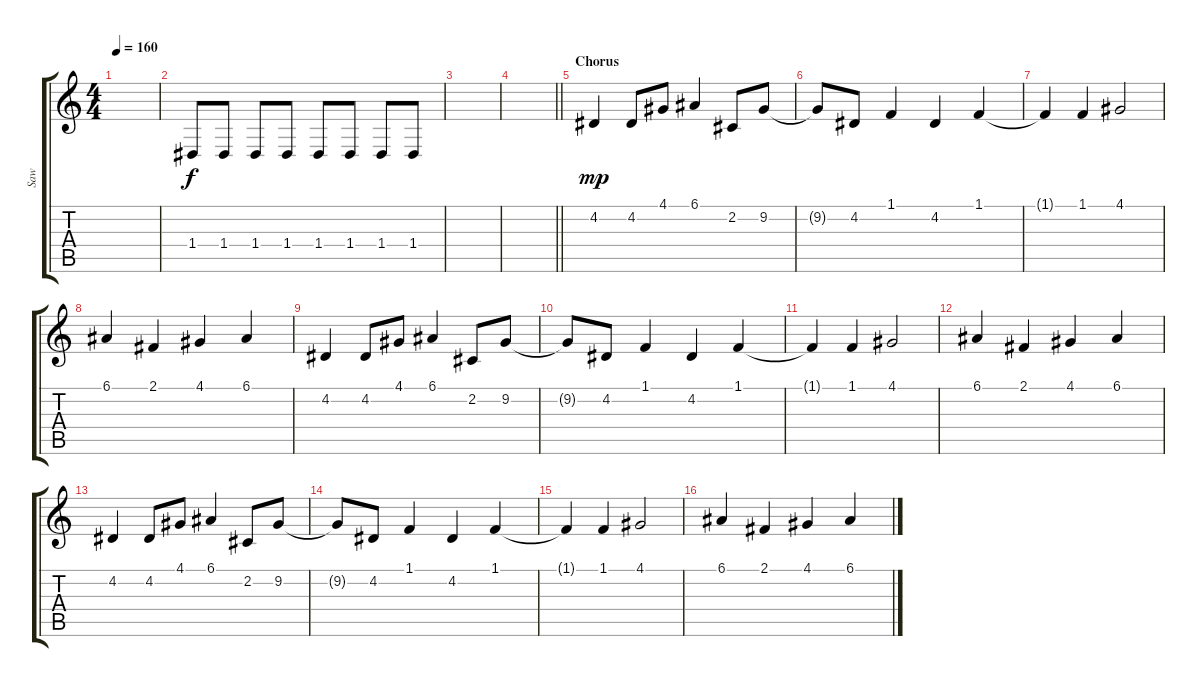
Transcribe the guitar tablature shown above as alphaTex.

\track ("Saw" "Saw") {instrument lead2sawtooth}
\staff {score tabs}
\tuning (E4 B3 G3 D3 A2 E2) {hide}
\ts (4 4)
\tempo 160
\clef g2
\ks c
|
1.4.8{balance 8} 1.4.8 1.4.8{balance 10} 1.4.8 1.4.8{balance 12} 1.4.8 1.4.8{balance 14} 1.4.8 |
|
\barLineRight lightlight
|
\section ("" "Chorus")
4.2.4{dy mp} 4.2.8 4.1.8 6.1.4 2.2.8 9.2.8 |
9.2{t}.8 4.2.8 1.1.4 4.2.4 1.1.4 |
1.1{t}.4 1.1.4 4.1.2 |
6.1.4 2.1.4 4.1.4 6.1.4 |
4.2.4 4.2.8 4.1.8 6.1.4 2.2.8 9.2.8 |
9.2{t}.8 4.2.8 1.1.4 4.2.4 1.1.4 |
1.1{t}.4 1.1.4 4.1.2 |
6.1.4 2.1.4 4.1.4 6.1.4 |
4.2.4 4.2.8 4.1.8 6.1.4 2.2.8 9.2.8 |
9.2{t}.8 4.2.8 1.1.4 4.2.4 1.1.4 |
1.1{t}.4 1.1.4 4.1.2 |
6.1.4 2.1.4 4.1.4 6.1.4
